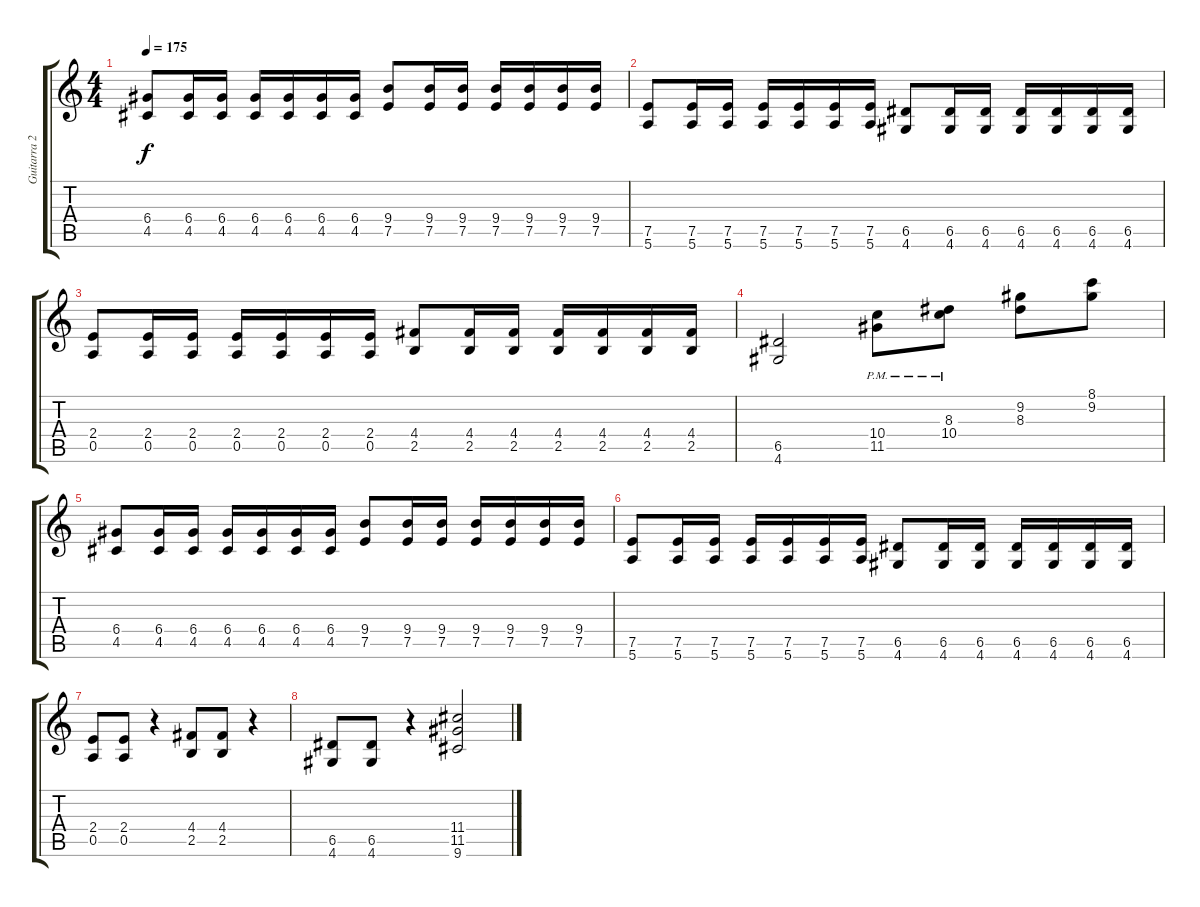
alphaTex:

\track ("Guitarra 2" "Guitarra 2") {instrument distortionguitar}
\staff {score tabs}
\tuning (E4 B3 G3 D3 A2 E2) {hide}
\ts (4 4)
\tempo 175
\clef g2
\ks c
(6.4 4.5).8{dy f} (6.4 4.5).16 (6.4 4.5).16 (6.4 4.5).16 (6.4 4.5).16 (6.4 4.5).16 (6.4 4.5).16 (9.4 7.5).8 (9.4 7.5).16 (9.4 7.5).16 (9.4 7.5).16 (9.4 7.5).16 (9.4 7.5).16 (9.4 7.5).16 |
(7.5 5.6).8 (7.5 5.6).16 (7.5 5.6).16 (7.5 5.6).16 (7.5 5.6).16 (7.5 5.6).16 (7.5 5.6).16 (6.5 4.6).8 (6.5 4.6).16 (6.5 4.6).16 (6.5 4.6).16 (6.5 4.6).16 (6.5 4.6).16 (6.5 4.6).16 |
(2.4 0.5).8 (2.4 0.5).16 (2.4 0.5).16 (2.4 0.5).16 (2.4 0.5).16 (2.4 0.5).16 (2.4 0.5).16 (4.4 2.5).8 (4.4 2.5).16 (4.4 2.5).16 (4.4 2.5).16 (4.4 2.5).16 (4.4 2.5).16 (4.4 2.5).16 |
(6.5 4.6).2 (10.4{pm} 11.5{pm}).8 (8.3{pm} 10.4{pm}).8 (9.2 8.3).8 (8.1 9.2).8 |
(6.4 4.5).8 (6.4 4.5).16 (6.4 4.5).16 (6.4 4.5).16 (6.4 4.5).16 (6.4 4.5).16 (6.4 4.5).16 (9.4 7.5).8 (9.4 7.5).16 (9.4 7.5).16 (9.4 7.5).16 (9.4 7.5).16 (9.4 7.5).16 (9.4 7.5).16 |
(7.5 5.6).8 (7.5 5.6).16 (7.5 5.6).16 (7.5 5.6).16 (7.5 5.6).16 (7.5 5.6).16 (7.5 5.6).16 (6.5 4.6).8 (6.5 4.6).16 (6.5 4.6).16 (6.5 4.6).16 (6.5 4.6).16 (6.5 4.6).16 (6.5 4.6).16 |
(2.4 0.5).8 (2.4 0.5).8 r.4 (4.4 2.5).8 (4.4 2.5).8 r.4 |
(6.5 4.6).8 (6.5 4.6).8 r.4 (11.4 11.5 9.6).2
